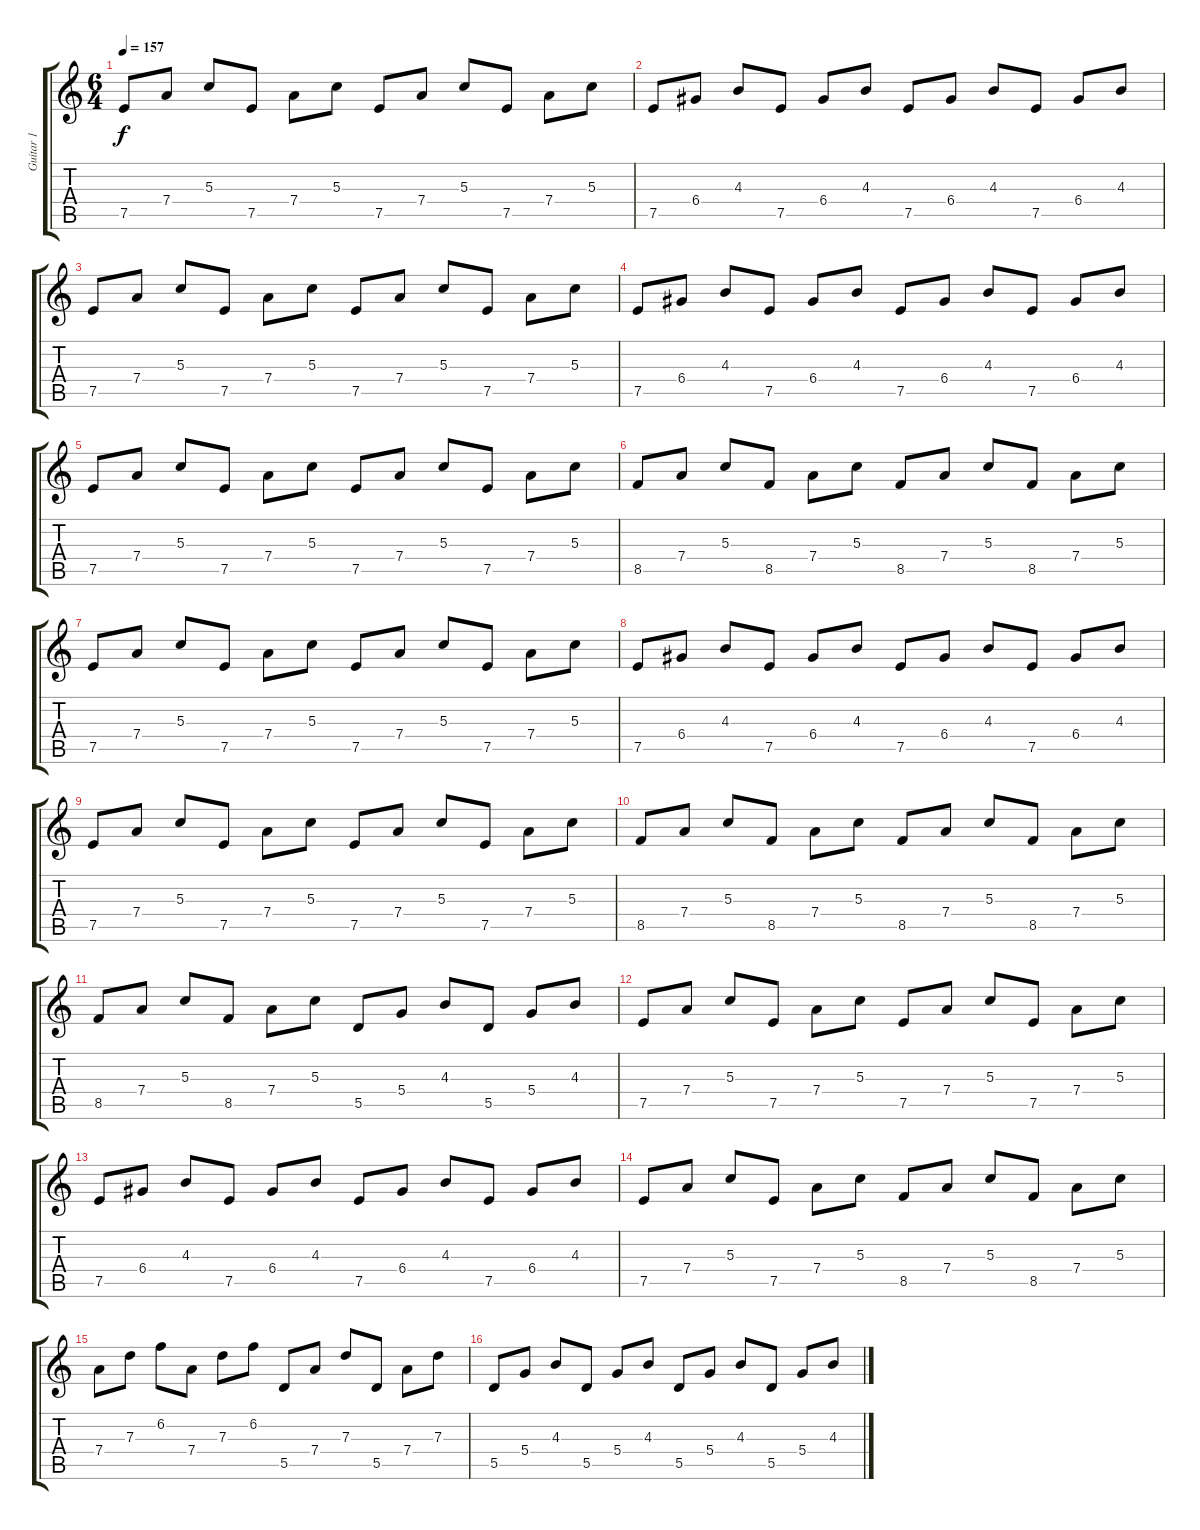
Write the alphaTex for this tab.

\track ("Guitar 1" "Guitar 1") {instrument acousticguitarnylon}
\staff {score tabs}
\tuning (E4 B3 G3 D3 A2 E2) {hide}
\ts (6 4)
\tempo 157
\clef g2
\ks c
7.5.8{dy f instrument acousticguitarnylon} 7.4.8 5.3.8 7.5.8 7.4.8 5.3.8 7.5.8 7.4.8 5.3.8 7.5.8 7.4.8 5.3.8 |
7.5.8 6.4.8 4.3.8 7.5.8 6.4.8 4.3.8 7.5.8 6.4.8 4.3.8 7.5.8 6.4.8 4.3.8 |
7.5.8 7.4.8 5.3.8 7.5.8 7.4.8 5.3.8 7.5.8 7.4.8 5.3.8 7.5.8 7.4.8 5.3.8 |
7.5.8 6.4.8 4.3.8 7.5.8 6.4.8 4.3.8 7.5.8 6.4.8 4.3.8 7.5.8 6.4.8 4.3.8 |
7.5.8 7.4.8 5.3.8 7.5.8 7.4.8 5.3.8 7.5.8 7.4.8 5.3.8 7.5.8 7.4.8 5.3.8 |
8.5.8 7.4.8 5.3.8 8.5.8 7.4.8 5.3.8 8.5.8 7.4.8 5.3.8 8.5.8 7.4.8 5.3.8 |
7.5.8 7.4.8 5.3.8 7.5.8 7.4.8 5.3.8 7.5.8 7.4.8 5.3.8 7.5.8 7.4.8 5.3.8 |
7.5.8 6.4.8 4.3.8 7.5.8 6.4.8 4.3.8 7.5.8 6.4.8 4.3.8 7.5.8 6.4.8 4.3.8 |
7.5.8 7.4.8 5.3.8 7.5.8 7.4.8 5.3.8 7.5.8 7.4.8 5.3.8 7.5.8 7.4.8 5.3.8 |
8.5.8 7.4.8 5.3.8 8.5.8 7.4.8 5.3.8 8.5.8 7.4.8 5.3.8 8.5.8 7.4.8 5.3.8 |
8.5.8 7.4.8 5.3.8 8.5.8 7.4.8 5.3.8 5.5.8 5.4.8 4.3.8 5.5.8 5.4.8 4.3.8 |
7.5.8 7.4.8 5.3.8 7.5.8 7.4.8 5.3.8 7.5.8 7.4.8 5.3.8 7.5.8 7.4.8 5.3.8 |
7.5.8 6.4.8 4.3.8 7.5.8 6.4.8 4.3.8 7.5.8 6.4.8 4.3.8 7.5.8 6.4.8 4.3.8 |
7.5.8 7.4.8 5.3.8 7.5.8 7.4.8 5.3.8 8.5.8 7.4.8 5.3.8 8.5.8 7.4.8 5.3.8 |
7.4.8 7.3.8 6.2.8 7.4.8 7.3.8 6.2.8 5.5.8 7.4.8 7.3.8 5.5.8 7.4.8 7.3.8 |
5.5.8 5.4.8 4.3.8 5.5.8 5.4.8 4.3.8 5.5.8 5.4.8 4.3.8 5.5.8 5.4.8 4.3.8
